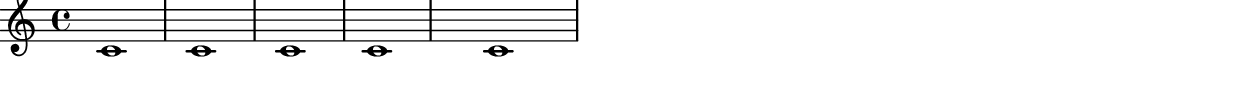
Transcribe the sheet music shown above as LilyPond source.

%% Generated by lilypond-book
%% Options: [exampleindent=10.16\mm,indent=0\mm,line-width=160\mm,paper-height=845.047\pt,paper-width=597.508\pt,papersize='(cons (* 597.508 pt) (* 845.047 pt))]
\include "lilypond-book-preamble.ly"


% ****************************************************************
% Start cut-&-pastable-section
% ****************************************************************

#(ly:set-option 'eps-box-padding 3.000000)



\paper {
  #(set-paper-size '(cons (* 597.508 pt) (* 845.047 pt)))
  indent = 0\mm
  line-width = 160\mm
  % offset the left padding, also add 1mm as lilypond creates cropped
  % images with a little space on the right
  line-width = #(- line-width (* mm  3.000000) (* mm 1))
}

\layout {
  
}




% ****************************************************************
% ly snippet:
% ****************************************************************
\sourcefilename "/lilypond-2.27.0/input/regression/fret-diagrams-string-thickness.ly"
\sourcefileline 0
\version "2.17.6"

\header {
  texidoc = "String thickness can be changed, and diagrams can have variable
string thickness.  The thick zero-fret is adjusted accordingly for changed
@code{size}, @code{fret-diagram-details.string-thickness-factor} and
@code{fret-diagram-details.top-fret-thickness}.  There should be no visible gap
inside the red circle."
}

\layout { ragged-right = ##t }

<<
  \chords {
    c1 |
    c1 |
    c1 |
    c1 |
    c1
  }

  \new Voice {
    \textLengthOn
    %% C major for guitar,  verbose style
    c'1 ^\markup {
            \fret-diagram-verbose #'((mute 6)
                                     (place-fret 5 3 1)
                                     (place-fret 4 5 2)
                                     (place-fret 3 5 3)
                                     (place-fret 2 5 4)
                                     (place-fret 1 3 1)
                                     (barre 5 1 3))}

    %% C major for guitar,  verbose style
    \once
      \override TextScript.thickness = #1.5
    c'1 ^\markup {
            \fret-diagram-verbose #'((mute 6)
                                     (place-fret 5 3 1)
                                     (place-fret 4 5 2)
                                     (place-fret 3 5 3)
                                     (place-fret 2 5 4)
                                     (place-fret 1 3 1)
                                     (barre 5 1 3))}

    %% C major for guitar, verbose style
    \once
      \override TextScript.fret-diagram-details.string-thickness-factor = #0.3
    c' ^\markup {
            \fret-diagram-verbose #'((mute 6)
                                     (place-fret 5 3 1)
                                     (place-fret 4 5 2)
                                     (place-fret 3 5 3)
                                     (place-fret 2 5 4)
                                     (place-fret 1 3 1)
                                     (barre 5 1 3))}

    %% C major for guitar,  no barre,  verbose style
    c'1 ^\markup {
            \fret-diagram-verbose #'((mute 6)
                                     (place-fret 5 3 2)
                                     (place-fret 4 2 2)
                                     (open 3)
                                     (place-fret 2 1 1)
                                     (open 1))}

    %% C major for guitar,  no barre,  verbose style
    \once
      \override TextScript.fret-diagram-details.string-thickness-factor = #0.6
    \once
      \override TextScript.fret-diagram-details.top-fret-thickness = 16
    c' ^\markup \overlay {
            \translate #'(-3 . 1)
            \with-color #red
            \draw-circle #2 #0.1 ##f
            \override #'(size . 2)
            \fret-diagram-verbose #'((mute 6)
                                     (place-fret 5 3 2)
                                     (place-fret 4 2 2)
                                     (open 3)
                                     (place-fret 2 1 1)
                                     (open 1))}
 }
>>





% ****************************************************************
% end ly snippet
% ****************************************************************
